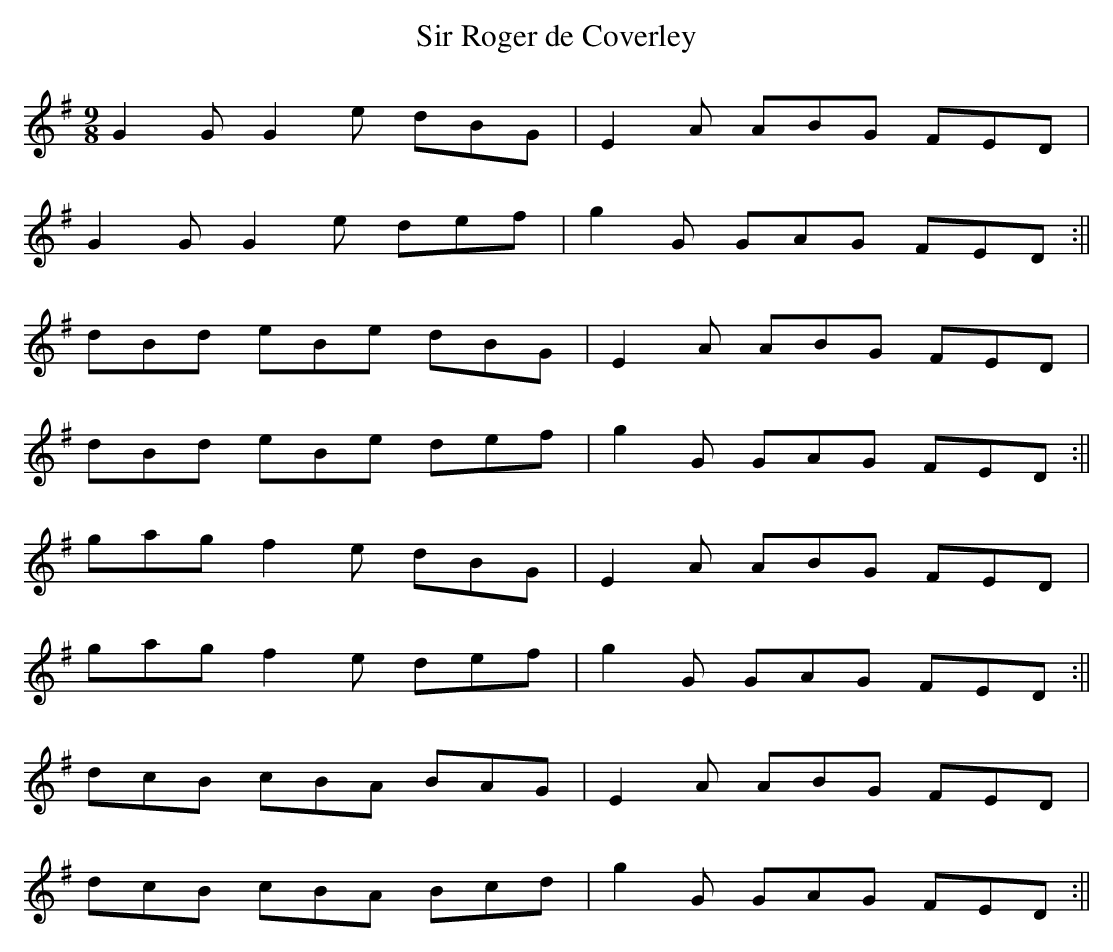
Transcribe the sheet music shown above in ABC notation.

X:1
T:Sir Roger de Coverley
M:9/8
L:1/8
K:G
G2 G G2 e dBG|E2 A ABG FED|
G2 G G2 e def|g2 G GAG FED:||
dBd eBe dBG|E2 A ABG FED|
dBd eBe def|g2 G GAG FED:||
gag f2 e dBG|E2 A ABG FED|
gag f2 e def|g2 G GAG FED:||
dcB cBA BAG|E2 A ABG FED|
dcB cBA Bcd|g2 G GAG FED:||
